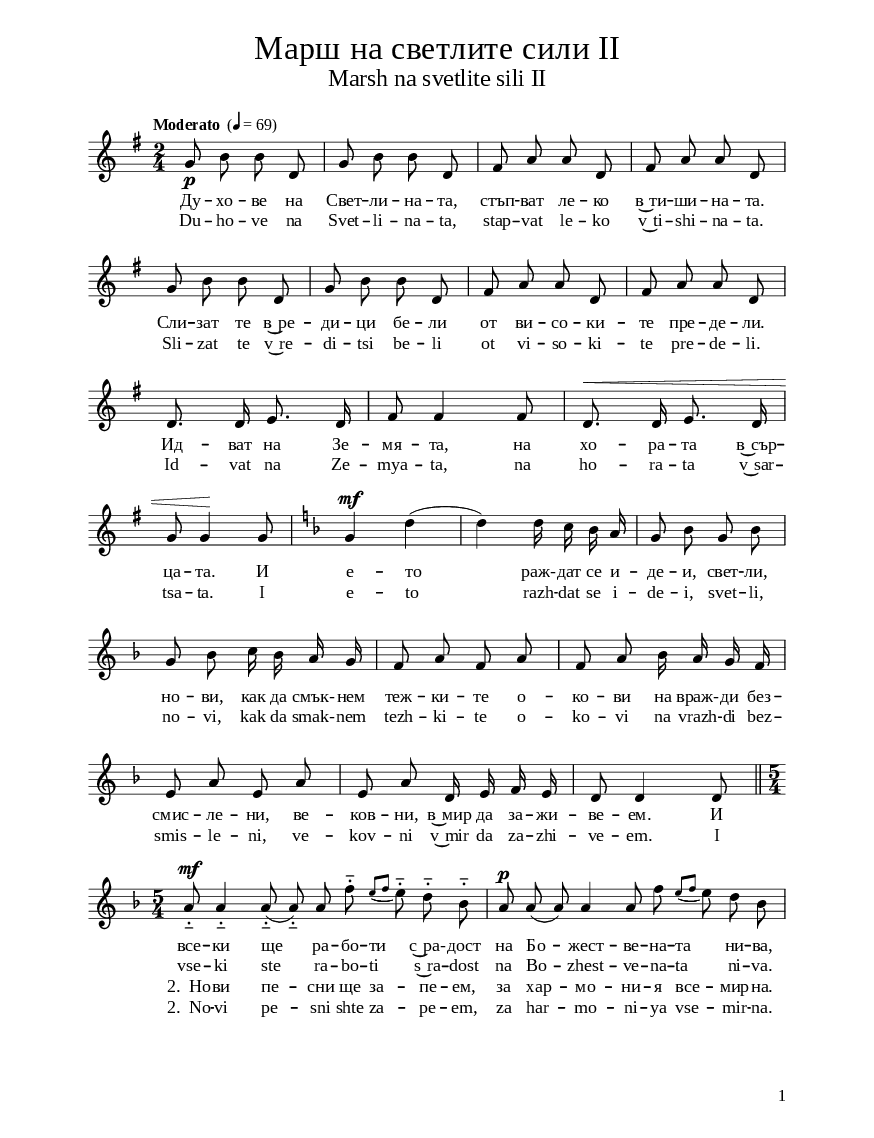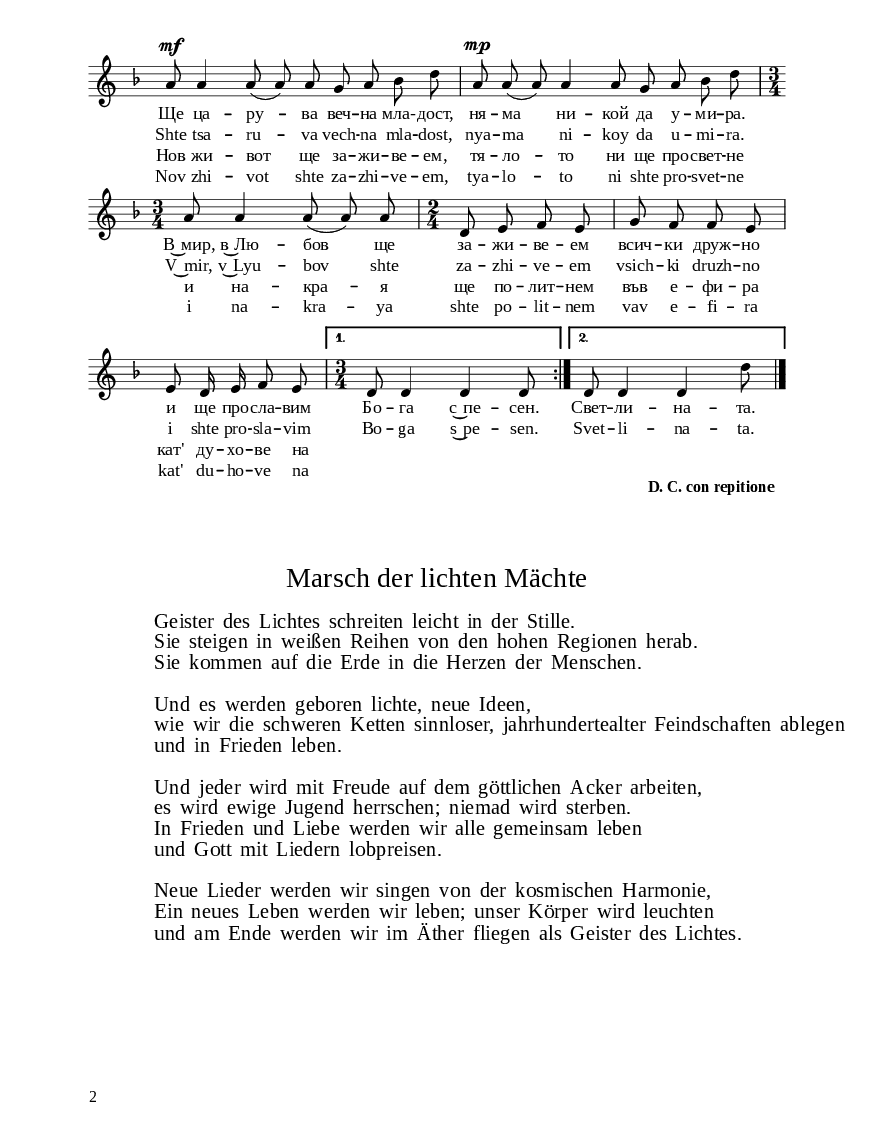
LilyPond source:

\version "2.24.0"

% include paper part and global functions
\include "include/globals.ily"

\bookpart {
  \include "include/bookpart-paper.ily"
  \score {
    \include "include/score-layout.ily"

    \new Voice \relative c' {
      \clef treble
      \key g \major
      \time 2/4
      \tempoFunc "Moderato " 4 "69"

      \autoBeamOff


      g'8 \p b b d, | g8 b b d, | fis a a d, | fis a a d, | \break

      g8 b b d, | g8 b b d, |  fis a a d, |  fis a a d, | \break

      d8. d16 e8. d16 | fis8 fis4 fis8 | d8.^\< d16 e8. d16 |  g8 g4  \! g8 |

      \key d \minor  g4^\mf  d'4 (d4) d16 c bes a | g8 bes g bes |\break

      g bes c16 bes a g |  f8 a f a | f a bes16 a g f | e8 a e a | e a d,16 e f e | d8 d4 d8 | \bar "||" \break

      \repeat volta 2 {

        \time 5/4 a'8-_^\mf  a4-_ a8-_ (a8-_) a f'8-_ \acciaccatura { e8 ( [f8] } e8-_] ) d-_ bes-_ |

        a8^\p  a (a) a4 a8 f'8 \acciaccatura { e8 ( [f8] } e8] ) d bes | \break

        a8^\mf  a4  a8 (a8) a g a bes d |

        a^\mp  a (a) a4 a8 g8 a8 bes d | \break

        \time 3/4 a8 a4 a8 (a) a | \time 2/4 d,8 e f e |g f f e | \break

        e d16 e f8 e8 |
        \time 3/4
      }

      \alternative {
        { d8 d4 d4 d8}
        { d8 d4 d4 d'8\bar "|." }
      }


    }

    \addlyrics {
      Ду -- хо -- ве на Свет -- ли -- на -- та, стъп -- ват ле -- ко в~ти -- ши -- на -- та.

      Сли --  зат те в~ре -- ди -- ци бе -- ли от ви -- со -- ки -- те пре -- де -- ли.

      Ид  -- ват на Зе -- мя -- та, на хо -- ра -- та в~сър -- ца -- та.

      И е -- то "раж-" -- дат се и -- де -- и, свет --  ли, но -- ви,

      как да "смък-" -- нем теж -- ки -- те о -- ко -- ви на

      "враж-" -- ди без -- смис -- ле -- ни, ве -- ков -- ни, в~мир да за -- жи -- ве -- ем.



      И все -- ки ще ра -- бо -- ти "с~ра-" -- дост на Бо -- жест -- ве -- на -- та ни -- ва,

      Ще ца -- ру -- ва веч -- на "мла-" -- дост, ня -- ма ни -- кой да у -- ми -- ра.

      В~мир, в~Лю -- бов ще за -- жи -- ве -- ем

      всич -- ки друж -- но и ще про -- сла -- вим Бо -- га с~пе -- сен. Свет -- ли -- на -- та.






    }


    \addlyrics {
      Du -- ho -- ve na Svet -- li -- na -- ta, stap -- vat le -- ko v~ti -- shi -- na -- ta.

      Sli --  zat te v~re -- di -- tsi be -- li ot vi -- so -- ki -- te pre -- de -- li.

      Id  -- vat na Ze -- mya -- ta, na ho -- ra -- ta v~sar -- tsa -- ta.

      I e -- to razh -- dat se i -- de -- i, svet --  li, no -- vi,

      kak da "smak-" -- nem tezh -- ki -- te o -- ko -- vi na

      vrazh -- di bez -- smis -- le -- ni, ve -- kov -- ni v~mir da za -- zhi -- ve -- em.



      I vse -- ki ste ra -- bo -- ti s~ra -- dost na Bo -- zhest -- ve -- na -- ta ni -- va.

      Shte tsa -- ru -- va vech -- na mla -- dost, nya -- ma ni -- koy da u -- mi -- ra.

      V~mir, v~Lyu -- bov shte za -- zhi -- ve -- em

      vsich -- ki druzh -- no i shte pro -- sla -- vim Bo -- ga s~pe -- sen. Svet -- li -- na -- ta.



    }


    \addlyrics {
      " " " " " " " " " " " " " " " "

      " " " " " " " " " " " " " " " "

      " " " " " " " " " " " " " " " " " "

      " " " " " " " " " " " " " " " " " " " " " " " " " " " "

      " " " " " " " " " " " " " " " " " "    " " " " " " " " " " " " " " " " " " " " " " " " " " " "

      " " " " " " " " " " " " " " " " " "    " " " " " " " " " " " " " " " " " " " " " " " " " " " "

      "2.  Но"   -- ви пе -- сни ще за -- пе -- ем, за хар -- мо -- ни -- я все -- мир -- на.

      Нов жи -- вот ще за -- жи -- ве -- ем, тя -- ло -- то ни ще про -- свет -- не

      и на -- кра -- я ще по -- лит -- нем във е -- фи -- ра кат' ду -- хо -- ве на


      " " " " " " " " " " " " " " " " " "

      " " " " " " " " " " " " " " " " " "
    }

    \addlyrics {
      " " " " " " " " " " " " " " " "

      " " " " " " " " " " " " " " " "

      " " " " " " " " " " " " " " " " " "

      " " " " " " " " " " " " " " " " " " " " " " " " " " " "

      " " " " " " " " " " " " " " " " " "    " " " " " " " " " " " " " " " " " " " " " " " " " " " "

      " " " " " " " " " " " " " " " " " "    " " " " " " " " " " " " " " " " " " " " " " " " " " " "

      "2.  No"   -- vi pe -- sni shte za -- pe -- em, za har -- mo -- ni -- ya vse -- mir -- na.

      Nov zhi -- vot shte za -- zhi -- ve -- em, tya -- lo -- to ni shte pro -- svet -- ne

      i na -- kra -- ya shte po -- lit -- nem vav e -- fi -- ra kat' du -- ho -- ve na

      " " " " " " " " " " " " " " " " " "

      " " " " " " " " " " " " " " " " " "
    }


    \header {
      title = \titleFunc "Марш на светлите сили II" "Marsh na svetlite sili II"
    }

    \midi{}

  } % score

  \markup \dc-one "D. C. con repitione"

  \markup \empty-two

  % include foreign translation(s) of the song
  \version "2.24.0"

\markup \fill-line { \fontsize #deTitleFontSize "Marsch der lichten Mächte" }
\markup \null
\markup \null
\markup \fontsize #deCoupletFontSize {
  \hspace #5
  \override #`(baseline-skip . ,deCoupletBaselineSkip)

  \column {

    \line { " "Geister des Lichtes schreiten leicht in der Stille. }

    \line { " "Sie steigen in weißen Reihen von den hohen Regionen herab. }

    \line { " "Sie kommen auf die Erde in die Herzen der Menschen. }

    \line { " " }

    \line { " "Und es werden geboren lichte, neue Ideen, }

    \line { " "    wie wir die schweren Ketten sinnloser, jahrhundertealter Feindschaften ablegen}
    \line { " "und in Frieden leben.  }

    \line { " " }
    \line {
      " "Und jeder wird mit Freude auf dem göttlichen Acker arbeiten,
    }
    \line { " "es wird ewige Jugend herrschen; niemad wird sterben. }

    \line { " "In Frieden und Liebe werden wir alle gemeinsam leben }

    \line { " "    und Gott mit Liedern lobpreisen.  }
    \line { " " }

    \line { " "Neue Lieder werden wir singen von der kosmischen Harmonie, }

    \line { " "Ein neues Leben werden wir leben; unser Körper wird leuchten  }

    \line { " "und am Ende werden wir im Äther fliegen als Geister des Lichtes.  }

  }
}


} % bookpart

% Più mosso
%
